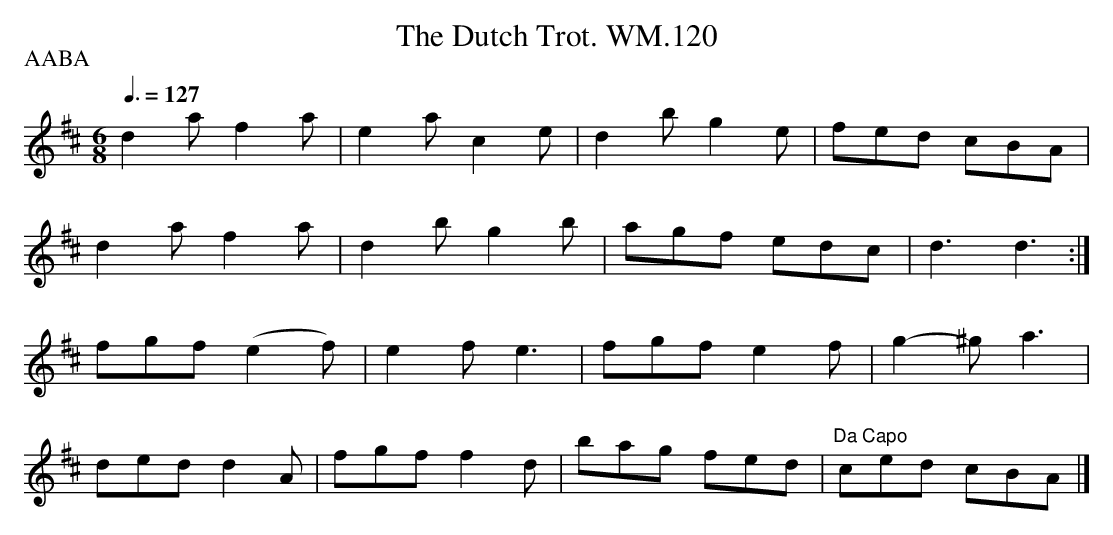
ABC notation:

X:1
T:Dutch Trot. WM.120, The
M:6/8
L:1/8
Q:3/8=127
P:AABA
K:D
d2af2a|e2ac2e|d2bg2e|fed cBA|
d2af2a|d2bg2b|agf edc|d3d3:|
fgf(e2f)|e2fe3|fgfe2f|g2-^ga3|
dedd2A|fgff2d|bag fed|"Da Capo"ced cBA|]
